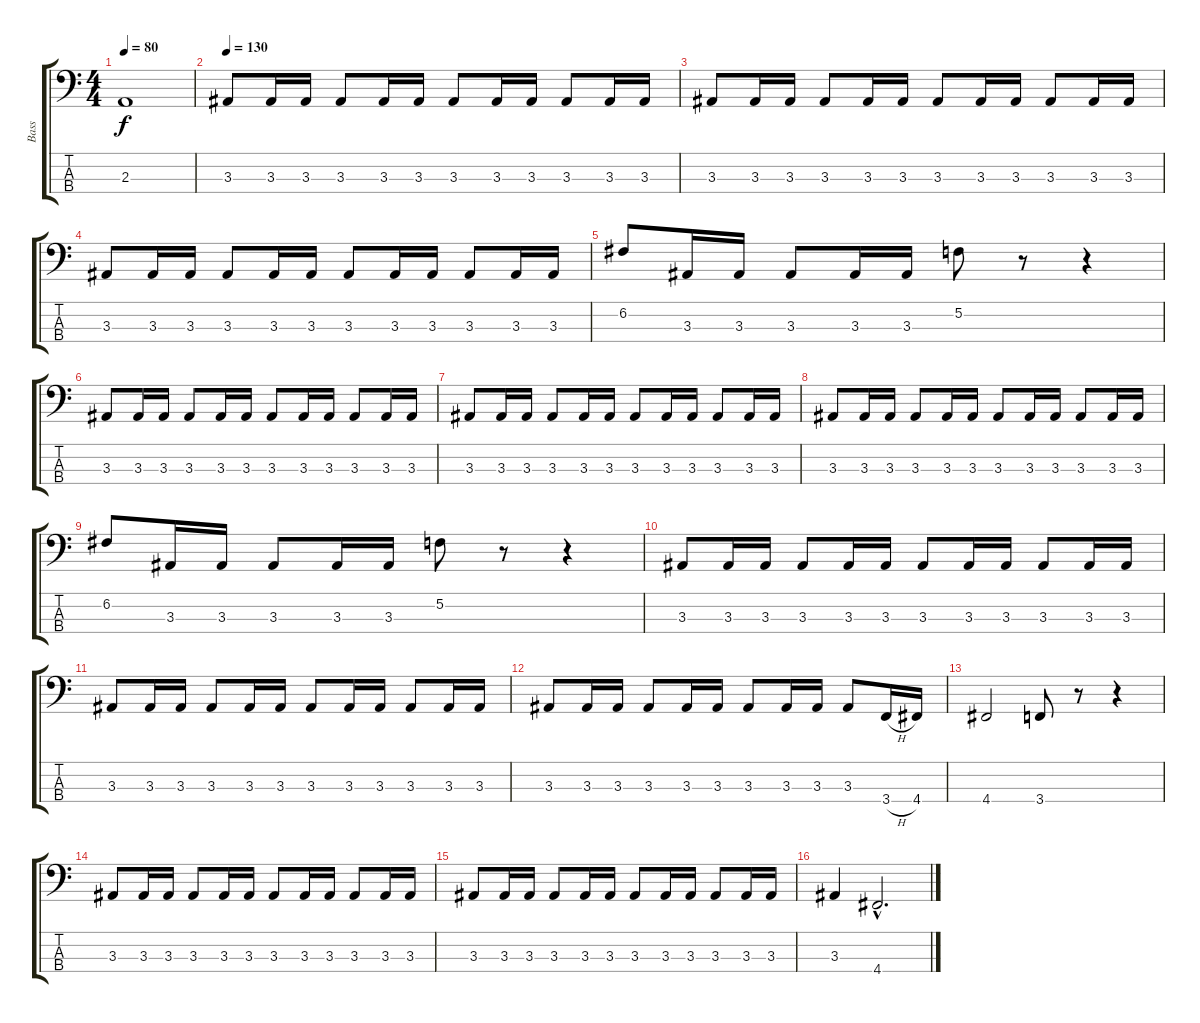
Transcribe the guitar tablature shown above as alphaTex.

\track ("Bass" "Bass") {instrument electricbassfinger}
\staff {score tabs}
\tuning (F2 C2 G1 D1) {hide}
\ts (4 4)
\tempo 80
\clef f4
\ks c
2.3.1{dy f} |
\tempo 130
3.3.8 3.3.16 3.3.16 3.3.8 3.3.16 3.3.16 3.3.8 3.3.16 3.3.16 3.3.8 3.3.16 3.3.16 |
3.3.8 3.3.16 3.3.16 3.3.8 3.3.16 3.3.16 3.3.8 3.3.16 3.3.16 3.3.8 3.3.16 3.3.16 |
3.3.8 3.3.16 3.3.16 3.3.8 3.3.16 3.3.16 3.3.8 3.3.16 3.3.16 3.3.8 3.3.16 3.3.16 |
6.2.8 3.3.16 3.3.16 3.3.8 3.3.16 3.3.16 5.2.8 r.8 r.4 |
3.3.8 3.3.16 3.3.16 3.3.8 3.3.16 3.3.16 3.3.8 3.3.16 3.3.16 3.3.8 3.3.16 3.3.16 |
3.3.8 3.3.16 3.3.16 3.3.8 3.3.16 3.3.16 3.3.8 3.3.16 3.3.16 3.3.8 3.3.16 3.3.16 |
3.3.8 3.3.16 3.3.16 3.3.8 3.3.16 3.3.16 3.3.8 3.3.16 3.3.16 3.3.8 3.3.16 3.3.16 |
6.2.8 3.3.16 3.3.16 3.3.8 3.3.16 3.3.16 5.2.8 r.8 r.4 |
3.3.8 3.3.16 3.3.16 3.3.8 3.3.16 3.3.16 3.3.8 3.3.16 3.3.16 3.3.8 3.3.16 3.3.16 |
3.3.8 3.3.16 3.3.16 3.3.8 3.3.16 3.3.16 3.3.8 3.3.16 3.3.16 3.3.8 3.3.16 3.3.16 |
3.3.8 3.3.16 3.3.16 3.3.8 3.3.16 3.3.16 3.3.8 3.3.16 3.3.16 3.3.8 3.4{h}.16 4.4.16 |
4.4.2 3.4.8 r.8 r.4 |
3.3.8 3.3.16 3.3.16 3.3.8 3.3.16 3.3.16 3.3.8 3.3.16 3.3.16 3.3.8 3.3.16 3.3.16 |
3.3.8 3.3.16 3.3.16 3.3.8 3.3.16 3.3.16 3.3.8 3.3.16 3.3.16 3.3.8 3.3.16 3.3.16 |
3.3.4 4.4{hac}.2{d}
